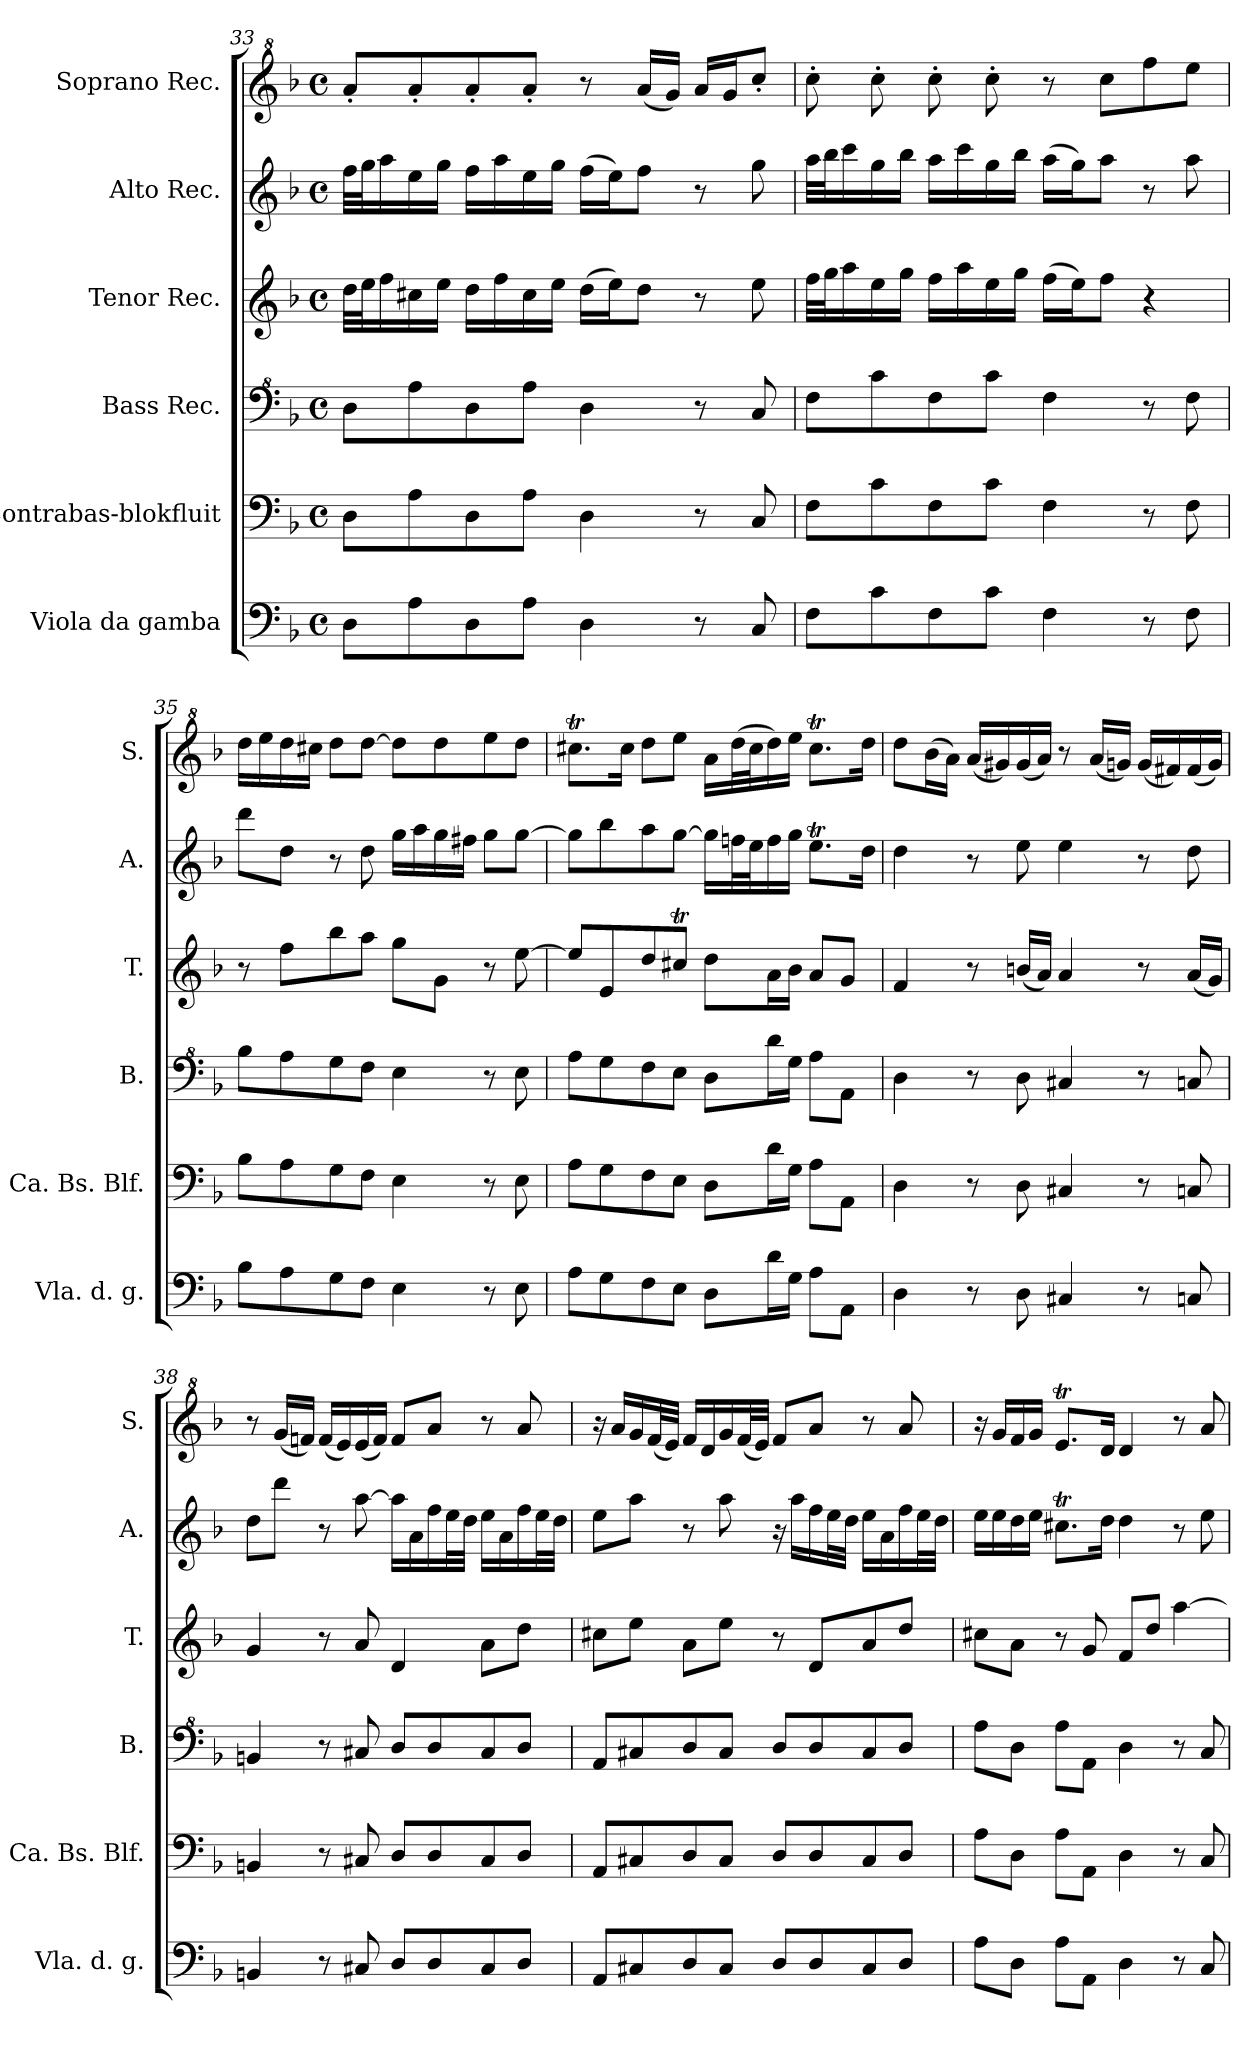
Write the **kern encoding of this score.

**kern	**kern	**kern	**kern	**kern	**kern
*part6	*part5	*part4	*part3	*part2	*part1
*staff6	*staff5	*staff4	*staff3	*staff2	*staff1
*I"Viola da gamba	*I"Contrabas-blokfluit	*I"Bass Rec.	*I"Tenor Rec.	*I"Alto Rec.	*I"Soprano Rec.
*I'Vla. d. g.	*I'Ca. Bs. Blf.	*I'B.	*I'T.	*I'A.	*I'S.
!!LO:LB:g=z
*clefF4	*clefF4	*clefF^4	*clefG2	*clefG2	*clefG^2
*k[b-]	*k[b-]	*k[b-]	*k[b-]	*k[b-]	*k[b-]
*M4/4	*M4/4	*M4/4	*M4/4	*M4/4	*M4/4
*met(c)	*met(c)	*met(c)	*met(c)	*met(c)	*met(c)
=33	=33	=33	=33	=33	=33
8D\L	8D\L	8d\L	32dd\LLL	32ff\LLL	8aa'/L
.	.	.	32ee\J	32gg\J	.
.	.	.	16ff\	16aa\	.
8A\	8A\	8a\	16cc#X\	16ee\	8aa'/
.	.	.	16ee\JJ	16gg\JJ	.
8D\	8D\	8d\	16dd\LL	16ff\LL	8aa'/
.	.	.	16ff\	16aa\	.
8A\J	8A\J	8a\J	16cc#\	16ee\	8aa'/J
.	.	.	16ee\JJ	16gg\JJ	.
4D\	4D\	4d\	(>16dd\LL	(>16ff\LL	8r
.	.	.	16ee\J)	16ee\J)	.
.	.	.	8dd\J	8ff\J	(<16aa/LL
.	.	.	.	.	16gg/JJ)
8r	8r	8r	8r	8r	16aa/LL
.	.	.	.	.	16gg/J
8C/	8C/	8c/	8ee\	8gg\	8ccc'/J
=34	=34	=34	=34	=34	=34
8F\L	8F\L	8f\L	32ff\LLL	32aa\LLL	8ccc'\
.	.	.	32gg\J	32bb-\J	.
.	.	.	16aa\	16ccc\	.
8c\	8c\	8cc\	16ee\	16gg\	8ccc'\
.	.	.	16gg\JJ	16bb-\JJ	.
8F\	8F\	8f\	16ff\LL	16aa\LL	8ccc'\
.	.	.	16aa\	16ccc\	.
8c\J	8c\J	8cc\J	16ee\	16gg\	8ccc'\
.	.	.	16gg\JJ	16bb-\JJ	.
4F\	4F\	4f\	(>16ff\LL	(>16aa\LL	8r
.	.	.	16ee\J)	16gg\J)	.
.	.	.	8ff\J	8aa\J	8ccc\L
8r	8r	8r	4r	8r	8fff\
8F\	8F\	8f\	.	8aa\	8eee\J
=35	=35	=35	=35	=35	=35
8B-\L	8B-\L	8b-\L	8r	8ddd\L	16ddd\LL
.	.	.	.	.	16eee\
8A\	8A\	8a\	8ff\L	8dd\J	16ddd\
.	.	.	.	.	16ccc#X\JJ
8G\	8G\	8g\	8bb-\	8r	8ddd\L
8F\J	8F\J	8f\J	8aa\J	8dd\	[8ddd\J
4E\	4E\	4e\	8gg\L	16gg\LL	8ddd\L]
.	.	.	.	16aa\	.
.	.	.	8g\J	16gg\	8ddd\
.	.	.	.	16ff#X\JJ	.
8r	8r	8r	8r	8gg\L	8eee\
8E\	8E\	8e\	[8ee\	[8gg\J	8ddd\J
=36	=36	=36	=36	=36	=36
8A\L	8A\L	8a\L	8ee/L]	8gg\L]	8.ccc#Xt\L
8G\	8G\	8g\	8e/	8bb-\	.
.	.	.	.	.	16ccc#\Jk
8F\	8F\	8f\	8dd/	8aa\	8ddd\L
8E\J	8E\J	8e\J	8cc#Xt/J	[8gg\J	8eee\J
8D\L	8D\L	8d\L	8dd\L	16gg\LL]	16aa\LL
.	.	.	.	32ffn\L	(>32ddd\L
.	.	.	.	32ee\J	32ccc#\J
16d\L	16d\L	16dd\L	16a\L	16ff\	16ddd\)
16G\JJ	16G\JJ	16g\JJ	16b-\JJ	16gg\JJ	16eee\JJ
8A\L	8A\L	8a\L	8a/L	8.eet\L	8.ccc#t\L
8AA\J	8AA\J	8A\J	8g/J	.	.
.	.	.	.	16dd\Jk	16ddd\Jk
!!LO:LB:g=z
=37	=37	=37	=37	=37	=37
4D\	4D\	4d\	4f/	4dd\	8ddd\L
.	.	.	.	.	(>16bb-\L
.	.	.	.	.	16aa\JJ)
8r	8r	8r	8r	8r	(<16aa/LL
.	.	.	.	.	16gg#X/)
8D\	8D\	8d\	(<16bn/LL	8ee\	(<16gg#/
.	.	.	16a/JJ)	.	16aa/JJ)
4C#X/	4C#X/	4c#X/	4a/	4ee\	8r
.	.	.	.	.	(<16aa/LL
.	.	.	.	.	16ggn/JJ)
8r	8r	8r	8r	8r	(<16gg/LL
.	.	.	.	.	16ff#X/)
8Cn/	8Cn/	8cn/	(<16a/LL	8dd\	(<16ff#/
.	.	.	16g/JJ)	.	16gg/JJ)
!!LO:PB:g=z
=38	=38	=38	=38	=38	=38
4BBn/	4BBn/	4Bn/	4g/	8dd\L	8r
.	.	.	.	8ddd\J	(<16gg/LL
.	.	.	.	.	16ffn/JJ)
8r	8r	8r	8r	8r	(<16ff/LL
.	.	.	.	.	16ee/)
8C#X/	8C#X/	8c#X/	8a/	[8aa\	(<16ee/
.	.	.	.	.	16ff/JJ)
8D/L	8D/L	8d/L	4d/	16aa\LL]	8ff/L
.	.	.	.	16a\	.
8D/	8D/	8d/	.	16ff\	8aa/J
.	.	.	.	32ee\L	.
.	.	.	.	32dd\JJJ	.
8C#/	8C#/	8c#/	8a\L	16ee\LL	8r
.	.	.	.	16a\	.
8D/J	8D/J	8d/J	8dd\J	16ff\	8aa/
.	.	.	.	32ee\L	.
.	.	.	.	32dd\JJJ	.
=39	=39	=39	=39	=39	=39
8AA/L	8AA/L	8A/L	8cc#X\L	8ee\L	16r
.	.	.	.	.	16aa/LL
8C#X/	8C#X/	8c#X/	8ee\J	8aa\J	16gg/
.	.	.	.	.	(<32ff/L
.	.	.	.	.	32ee/JJJ)
8D/	8D/	8d/	8a\L	8r	16ff/LL
.	.	.	.	.	16dd/
8C#/J	8C#/J	8c#/J	8ee\J	8aa\	16gg/
.	.	.	.	.	(<32ff/L
.	.	.	.	.	32ee/JJJ)
8D/L	8D/L	8d/L	8r	16r	8ff/L
.	.	.	.	16aa\LL	.
8D/	8D/	8d/	8d/L	16ff\	8aa/J
.	.	.	.	32ee\L	.
.	.	.	.	32dd\JJJ	.
8C#/	8C#/	8c#/	8a/	16ee\LL	8r
.	.	.	.	16a\	.
8D/J	8D/J	8d/J	8dd/J	16ff\	8aa/
.	.	.	.	32ee\L	.
.	.	.	.	32dd\JJJ	.
=40	=40	=40	=40	=40	=40
8A\L	8A\L	8a\L	8cc#X\L	16ee\LL	16r
.	.	.	.	16ee\	16gg/LL
8D\J	8D\J	8d\J	8a\J	16dd\	16ff/
.	.	.	.	16ee\JJ	16gg/JJ
8A\L	8A\L	8a\L	8r	8.cc#Xt\L	8.eet/L
8AA\J	8AA\J	8A\J	8g/	.	.
.	.	.	.	16dd\Jk	16dd/Jk
4D\	4D\	4d\	8f/L	4dd\	4dd/
.	.	.	8dd/J	.	.
8r	8r	8r	[4aa\	8r	8r
8C/	8C/	8c/	.	8ee\	8aa/
=	=	=	=	=	=
*-	*-	*-	*-	*-	*-
